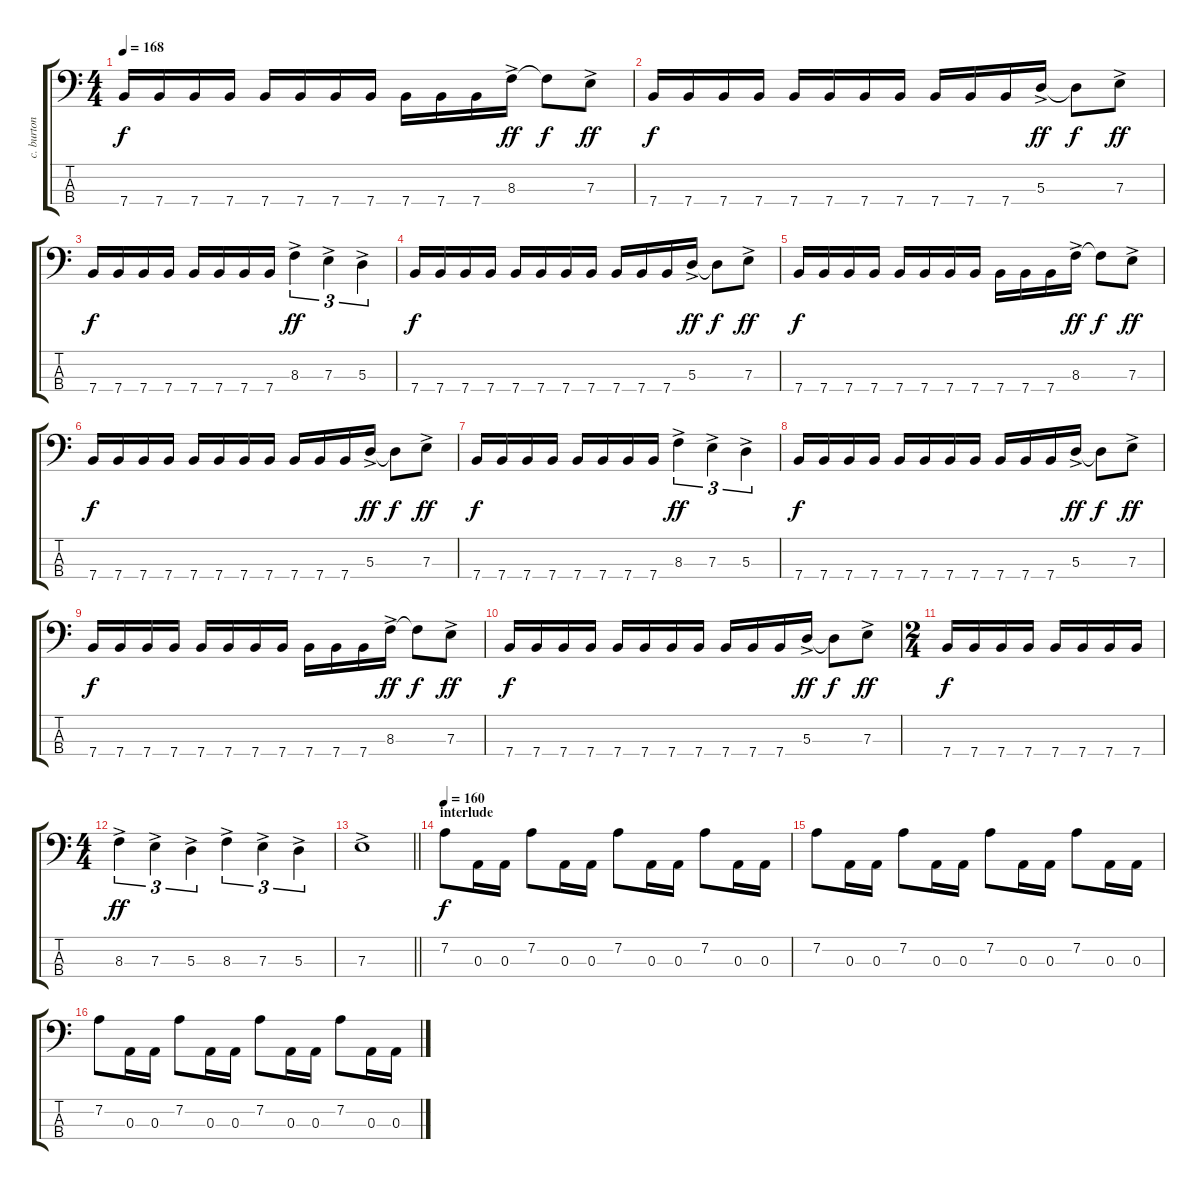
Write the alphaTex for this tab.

\track ("c. burton - bass" "c. burton ") {instrument electricbassfinger}
\staff {score tabs}
\tuning (G2 D2 A1 E1) {hide}
\ts (4 4)
\tempo 168
\clef f4
\ks c
7.4.16{dy f} 7.4.16 7.4.16 7.4.16 7.4.16 7.4.16 7.4.16 7.4.16 7.4.16 7.4.16 7.4.16 8.3{ac}.16{dy ff} 8.3{t}.8{dy f} 7.3{ac}.8{dy ff} |
7.4.16{dy f} 7.4.16 7.4.16 7.4.16 7.4.16 7.4.16 7.4.16 7.4.16 7.4.16 7.4.16 7.4.16 5.3{ac}.16{dy ff} 5.3{t}.8{dy f} 7.3{ac}.8{dy ff} |
7.4.16{dy f} 7.4.16 7.4.16 7.4.16 7.4.16 7.4.16 7.4.16 7.4.16 8.3{ac}.4{tu (3 2) dy ff} 7.3{ac}.4{tu (3 2)} 5.3{ac}.4{tu (3 2)} |
7.4.16{dy f} 7.4.16 7.4.16 7.4.16 7.4.16 7.4.16 7.4.16 7.4.16 7.4.16 7.4.16 7.4.16 5.3{ac}.16{dy ff} 5.3{t}.8{dy f} 7.3{ac}.8{dy ff} |
7.4.16{dy f} 7.4.16 7.4.16 7.4.16 7.4.16 7.4.16 7.4.16 7.4.16 7.4.16 7.4.16 7.4.16 8.3{ac}.16{dy ff} 8.3{t}.8{dy f} 7.3{ac}.8{dy ff} |
7.4.16{dy f} 7.4.16 7.4.16 7.4.16 7.4.16 7.4.16 7.4.16 7.4.16 7.4.16 7.4.16 7.4.16 5.3{ac}.16{dy ff} 5.3{t}.8{dy f} 7.3{ac}.8{dy ff} |
7.4.16{dy f} 7.4.16 7.4.16 7.4.16 7.4.16 7.4.16 7.4.16 7.4.16 8.3{ac}.4{tu (3 2) dy ff} 7.3{ac}.4{tu (3 2)} 5.3{ac}.4{tu (3 2)} |
7.4.16{dy f} 7.4.16 7.4.16 7.4.16 7.4.16 7.4.16 7.4.16 7.4.16 7.4.16 7.4.16 7.4.16 5.3{ac}.16{dy ff} 5.3{t}.8{dy f} 7.3{ac}.8{dy ff} |
7.4.16{dy f} 7.4.16 7.4.16 7.4.16 7.4.16 7.4.16 7.4.16 7.4.16 7.4.16 7.4.16 7.4.16 8.3{ac}.16{dy ff} 8.3{t}.8{dy f} 7.3{ac}.8{dy ff} |
7.4.16{dy f} 7.4.16 7.4.16 7.4.16 7.4.16 7.4.16 7.4.16 7.4.16 7.4.16 7.4.16 7.4.16 5.3{ac}.16{dy ff} 5.3{t}.8{dy f} 7.3{ac}.8{dy ff} |
\ts (2 4)
7.4.16{dy f} 7.4.16 7.4.16 7.4.16 7.4.16 7.4.16 7.4.16 7.4.16 |
\ts (4 4)
8.3{ac}.4{tu (3 2) dy ff} 7.3{ac}.4{tu (3 2)} 5.3{ac}.4{tu (3 2)} 8.3{ac}.4{tu (3 2)} 7.3{ac}.4{tu (3 2)} 5.3{ac}.4{tu (3 2)} |
\barLineRight lightlight
7.3{ac}.1 |
\section ("" "interlude")
\tempo 160
7.2.8{dy f} 0.3.16 0.3.16 7.2.8 0.3.16 0.3.16 7.2.8 0.3.16 0.3.16 7.2.8 0.3.16 0.3.16 |
7.2.8 0.3.16 0.3.16 7.2.8 0.3.16 0.3.16 7.2.8 0.3.16 0.3.16 7.2.8 0.3.16 0.3.16 |
7.2.8 0.3.16 0.3.16 7.2.8 0.3.16 0.3.16 7.2.8 0.3.16 0.3.16 7.2.8 0.3.16 0.3.16
